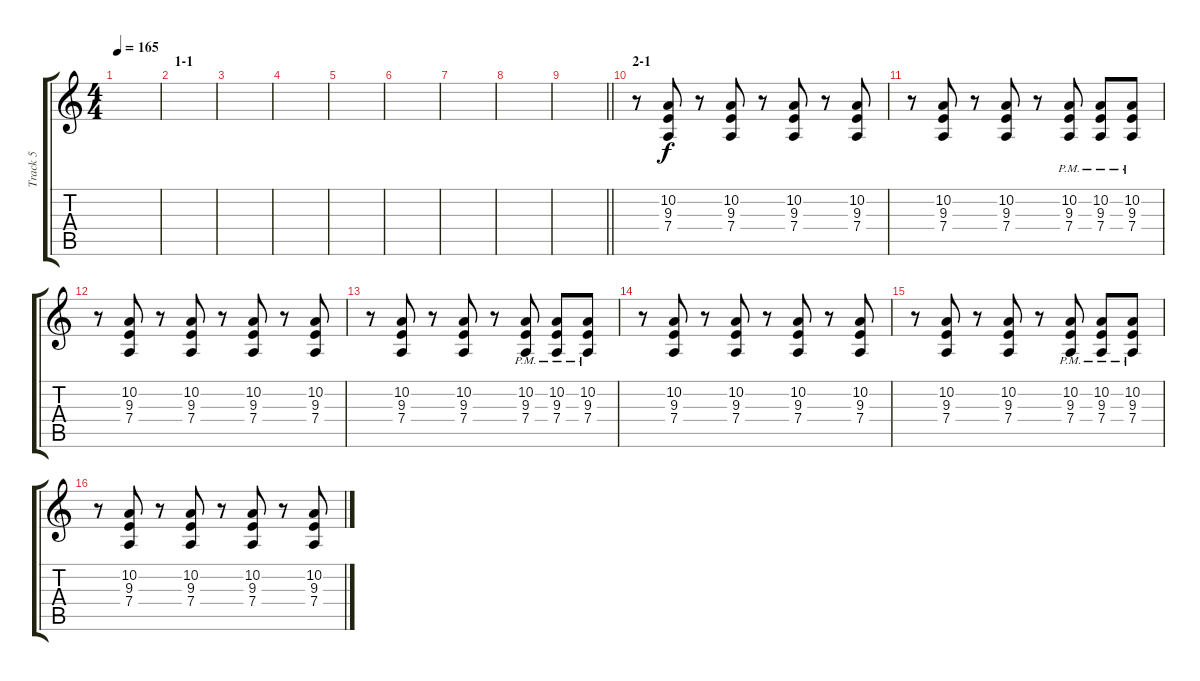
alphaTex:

\track ("Track 5" "Track 5") {instrument accordion}
\staff {score tabs}
\tuning (E4 B3 G3 D3 A2 E2) {hide}
\ts (4 4)
\tempo 165
\clef g2
\ks c
|
\section ("" "1-1")
|
|
|
|
|
|
|
\barLineRight lightlight
|
\section ("" "2-1")
r.8 (10.2 9.3 7.4).8 r.8 (10.2 9.3 7.4).8 r.8 (10.2 9.3 7.4).8 r.8 (10.2 9.3 7.4).8 |
r.8 (10.2 9.3 7.4).8 r.8 (10.2 9.3 7.4).8 r.8 (10.2{pm} 9.3{pm} 7.4{pm}).8 (10.2{pm} 9.3{pm} 7.4{pm}).8 (10.2{pm} 9.3{pm} 7.4{pm}).8 |
r.8 (10.2 9.3 7.4).8 r.8 (10.2 9.3 7.4).8 r.8 (10.2 9.3 7.4).8 r.8 (10.2 9.3 7.4).8 |
r.8 (10.2 9.3 7.4).8 r.8 (10.2 9.3 7.4).8 r.8 (10.2{pm} 9.3{pm} 7.4{pm}).8 (10.2{pm} 9.3{pm} 7.4{pm}).8 (10.2{pm} 9.3{pm} 7.4{pm}).8 |
r.8 (10.2 9.3 7.4).8 r.8 (10.2 9.3 7.4).8 r.8 (10.2 9.3 7.4).8 r.8 (10.2 9.3 7.4).8 |
r.8 (10.2 9.3 7.4).8 r.8 (10.2 9.3 7.4).8 r.8 (10.2{pm} 9.3{pm} 7.4{pm}).8 (10.2{pm} 9.3{pm} 7.4{pm}).8 (10.2{pm} 9.3{pm} 7.4{pm}).8 |
r.8 (10.2 9.3 7.4).8 r.8 (10.2 9.3 7.4).8 r.8 (10.2 9.3 7.4).8 r.8 (10.2 9.3 7.4).8
